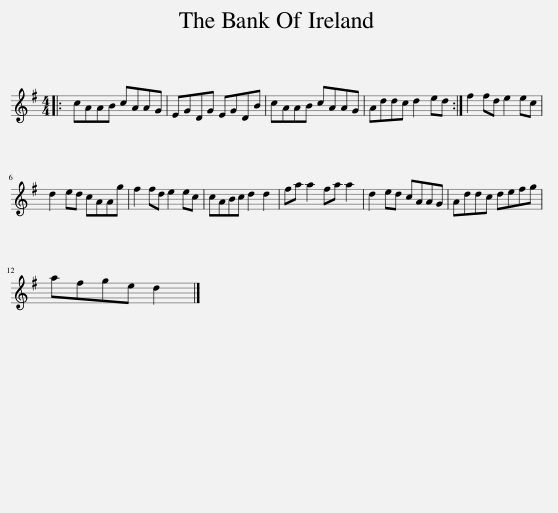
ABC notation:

X:1
L:1/8
M:4/4
I:linebreak $
K:G
V:1 treble
V:1
|: cAAB cAAG | EGDG EGDB | cAAB cAAG | Addc d2 ed :| f2 fd e2 ec |$ %5
 d2 ed cAAg | f2 fd e2 ec | cABc d2 d2 | fa a2 fa a2 | d2 ed cAAG | %10
 Addc defg |$ afge d2 |] %12
